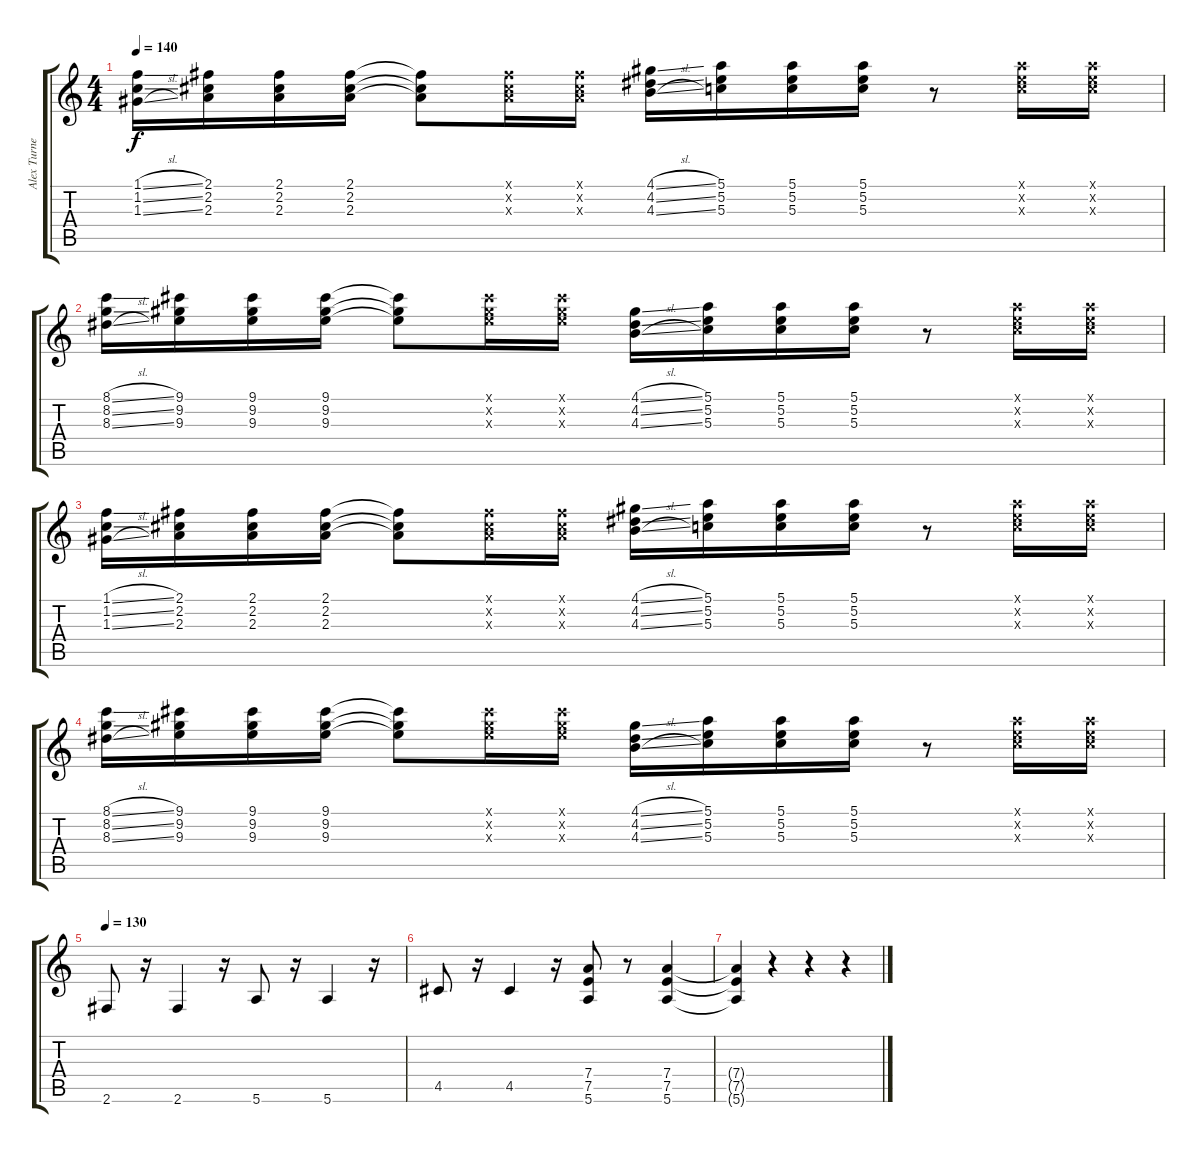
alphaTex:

\track ("Alex Turner" "Alex Turne") {instrument overdrivenguitar}
\staff {score tabs}
\tuning (E4 B3 G3 D3 A2 E2) {hide}
\ts (4 4)
\tempo 140
\clef g2
\ks c
(1.1{sl} 1.2{sl} 1.3{sl}).16{dy f volume 9 instrument electricguitarclean} (2.1 2.2 2.3).16 (2.1 2.2 2.3).16 (2.1 2.2 2.3).16 (2.1{t} 2.2{t} 2.3{t}).8 (2.1{x} 2.2{x} 2.3{x}).16 (2.1{x} 2.2{x} 2.3{x}).16 (4.1{sl} 4.2{sl} 4.3{sl}).16 (5.1 5.2 5.3).16 (5.1 5.2 5.3).16 (5.1 5.2 5.3).16 r.8 (5.1{x} 5.2{x} 5.3{x}).16 (5.1{x} 5.2{x} 5.3{x}).16 |
(8.1{sl} 8.2{sl} 8.3{sl}).16 (9.1 9.2 9.3).16 (9.1 9.2 9.3).16 (9.1 9.2 9.3).16 (9.1{t} 9.2{t} 9.3{t}).8 (9.1{x} 9.2{x} 9.3{x}).16 (9.1{x} 9.2{x} 9.3{x}).16 (4.1{sl} 4.2{sl} 4.3{sl}).16 (5.1 5.2 5.3).16 (5.1 5.2 5.3).16 (5.1 5.2 5.3).16 r.8 (5.1{x} 5.2{x} 5.3{x}).16 (5.1{x} 5.2{x} 5.3{x}).16 |
(1.1{sl} 1.2{sl} 1.3{sl}).16{volume 9 instrument electricguitarclean} (2.1 2.2 2.3).16 (2.1 2.2 2.3).16 (2.1 2.2 2.3).16 (2.1{t} 2.2{t} 2.3{t}).8 (2.1{x} 2.2{x} 2.3{x}).16 (2.1{x} 2.2{x} 2.3{x}).16 (4.1{sl} 4.2{sl} 4.3{sl}).16 (5.1 5.2 5.3).16 (5.1 5.2 5.3).16 (5.1 5.2 5.3).16 r.8 (5.1{x} 5.2{x} 5.3{x}).16 (5.1{x} 5.2{x} 5.3{x}).16 |
(8.1{sl} 8.2{sl} 8.3{sl}).16 (9.1 9.2 9.3).16 (9.1 9.2 9.3).16 (9.1 9.2 9.3).16 (9.1{t} 9.2{t} 9.3{t}).8 (9.1{x} 9.2{x} 9.3{x}).16 (9.1{x} 9.2{x} 9.3{x}).16 (4.1{sl} 4.2{sl} 4.3{sl}).16 (5.1 5.2 5.3).16 (5.1 5.2 5.3).16 (5.1 5.2 5.3).16 r.8 (5.1{x} 5.2{x} 5.3{x}).16 (5.1{x} 5.2{x} 5.3{x}).16 |
\tempo 130
2.6.8{instrument distortionguitar} r.16 2.6.4 r.16 5.6.8 r.16 5.6.4 r.16 |
4.5.8{instrument distortionguitar} r.16 4.5.4 r.16 (7.4 7.5 5.6).8 r.8 (7.4 7.5 5.6).4 |
(7.4{t} 7.5{t} 5.6{t}).4 r.4 r.4 r.4
